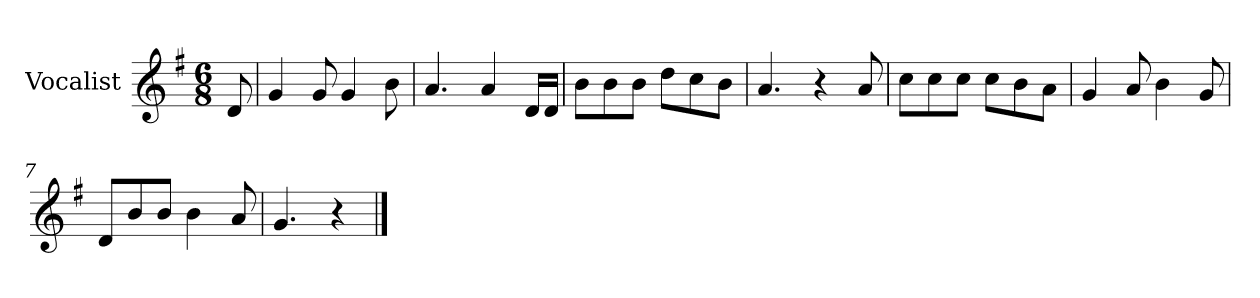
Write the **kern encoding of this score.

**kern
*part1
*staff1
*I"Vocalist
*k[f#]
*G:
*M6/8
=
8d
=1
4g
8g
4g
8b
=2
4.a
4a
16dLL
16dJJ
=3
8bL
8b
8bJ
8ddL
8cc
8bJ
=4
4.a
4r
8a
=5
8ccL
8cc
8ccJ
8ccL
8b
8aJ
=6
4g
8a
4b
8g
=7
8dL
8b
8bJ
4b
8a
=8
4.g
4r
==
*-
